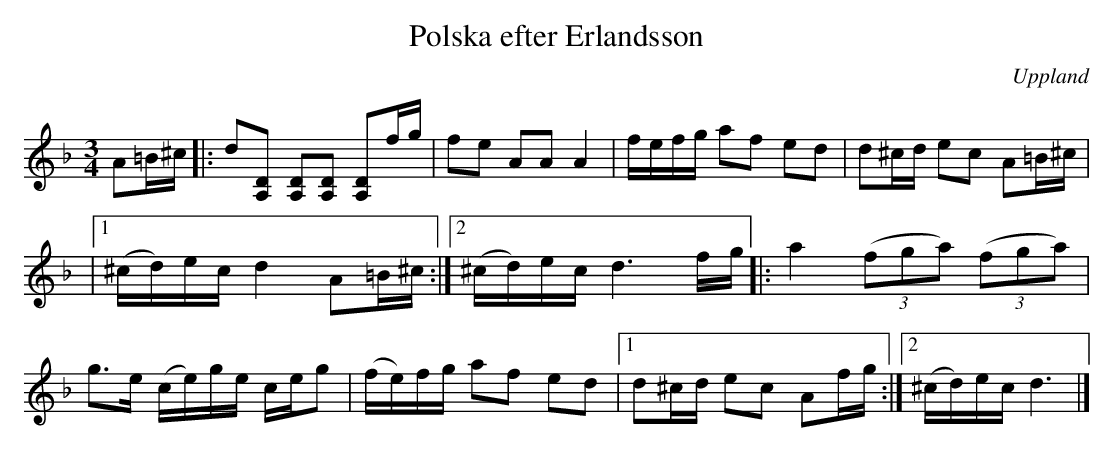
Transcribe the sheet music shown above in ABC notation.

X:1
T: Polska efter Erlandsson
O: Uppland
M: 3/4
L: 1/16
K: Dm
A2=B^c |: d2[D2A,2] [D2A,2][D2A,2] [A,2D2]fg | f2e2 A2A2 A4 | fefg a2f2 e2d2 | d2^cd e2c2 A2=B^c |
|1 (^cd)ec d4 A2=B^c :|2 (^cd)ec d6fg |: a4 ((3f2g2a2) ((3f2g2a2) |
 g2>e2 (ce)ge ceg2 | (fe)fg a2f2 e2d2 |1 d2^cd e2c2 A2fg :|2 (^cd)ec d6 |]
